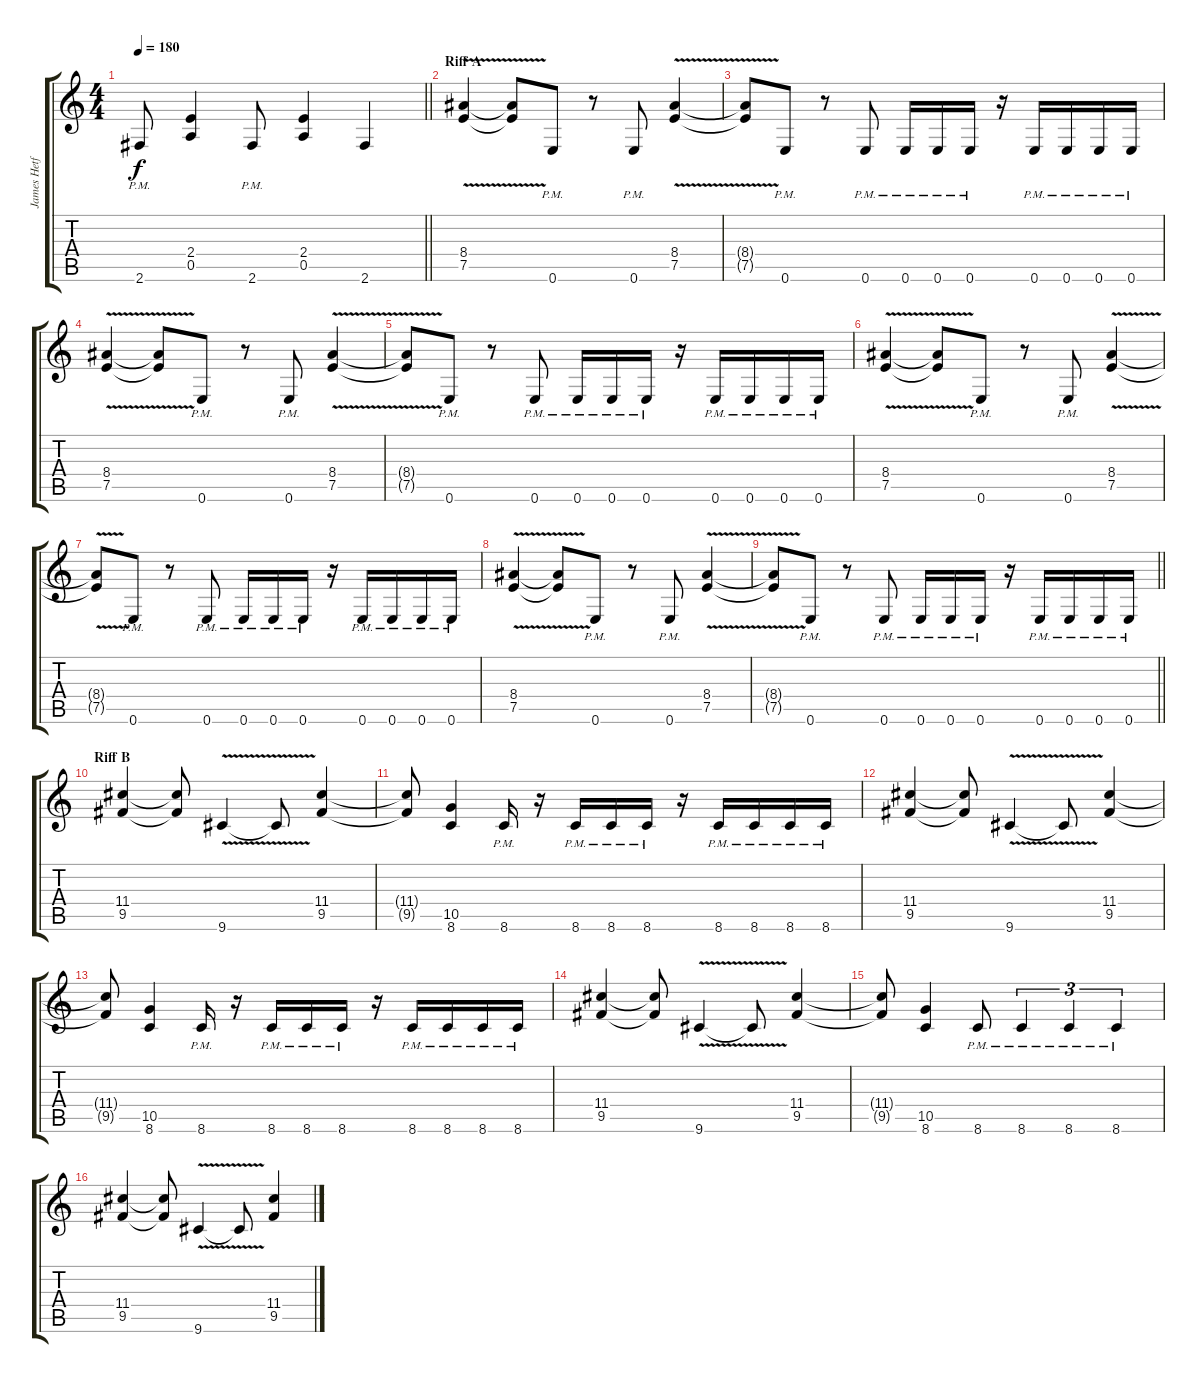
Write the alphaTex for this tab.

\track ("James Hetfield (Rythm)" "James Hetf") {instrument distortionguitar}
\staff {score tabs}
\tuning (E4 B3 G3 D3 A2 E2) {hide}
\ts (4 4)
\tempo 180
\clef g2
\barLineRight lightlight
\ks c
2.6{pm}.8{dy f} (2.4 0.5).4 2.6{pm}.8 (2.4 0.5).4 2.6.4 |
\section ("" "Riff A")
(8.4{v} 7.5).4 (8.4{t} 7.5{t}).8 0.6{pm}.8 r.8 0.6{pm}.8 (8.4{v} 7.5).4 |
(8.4{t} 7.5{t}).8 0.6{pm}.8 r.8 0.6{pm}.8 0.6{pm}.16 0.6{pm}.16 0.6{pm}.16 r.16 0.6{pm}.16 0.6{pm}.16 0.6{pm}.16 0.6{pm}.16 |
(8.4{v} 7.5).4 (8.4{t} 7.5{t}).8 0.6{pm}.8 r.8 0.6{pm}.8 (8.4{v} 7.5).4 |
(8.4{t} 7.5{t}).8 0.6{pm}.8 r.8 0.6{pm}.8 0.6{pm}.16 0.6{pm}.16 0.6{pm}.16 r.16 0.6{pm}.16 0.6{pm}.16 0.6{pm}.16 0.6{pm}.16 |
(8.4{v} 7.5).4 (8.4{t} 7.5{t}).8 0.6{pm}.8 r.8 0.6{pm}.8 (8.4{v} 7.5).4 |
(8.4{t} 7.5{t}).8 0.6{pm}.8 r.8 0.6{pm}.8 0.6{pm}.16 0.6{pm}.16 0.6{pm}.16 r.16 0.6{pm}.16 0.6{pm}.16 0.6{pm}.16 0.6{pm}.16 |
(8.4{v} 7.5).4 (8.4{t} 7.5{t}).8 0.6{pm}.8 r.8 0.6{pm}.8 (8.4{v} 7.5).4 |
\barLineRight lightlight
(8.4{t} 7.5{t}).8 0.6{pm}.8 r.8 0.6{pm}.8 0.6{pm}.16 0.6{pm}.16 0.6{pm}.16 r.16 0.6{pm}.16 0.6{pm}.16 0.6{pm}.16 0.6{pm}.16 |
\section ("" "Riff B")
(11.4 9.5).4 (11.4{t} 9.5{t}).8 9.6{v}.4 9.6{t}.8 (11.4 9.5).4 |
(11.4{t} 9.5{t}).8 (10.5 8.6).4 8.6{pm}.16 r.16 8.6{pm}.16 8.6{pm}.16 8.6{pm}.16 r.16 8.6{pm}.16 8.6{pm}.16 8.6{pm}.16 8.6{pm}.16 |
(11.4 9.5).4 (11.4{t} 9.5{t}).8 9.6{v}.4 9.6{t}.8 (11.4 9.5).4 |
(11.4{t} 9.5{t}).8 (10.5 8.6).4 8.6{pm}.16 r.16 8.6{pm}.16 8.6{pm}.16 8.6{pm}.16 r.16 8.6{pm}.16 8.6{pm}.16 8.6{pm}.16 8.6{pm}.16 |
(11.4 9.5).4 (11.4{t} 9.5{t}).8 9.6{v}.4 9.6{t}.8 (11.4 9.5).4 |
(11.4{t} 9.5{t}).8 (10.5 8.6).4 8.6{pm}.8 8.6{pm}.4{tu (3 2)} 8.6{pm}.4{tu (3 2)} 8.6{pm}.4{tu (3 2)} |
(11.4 9.5).4 (11.4{t} 9.5{t}).8 9.6{v}.4 9.6{t}.8 (11.4 9.5).4
